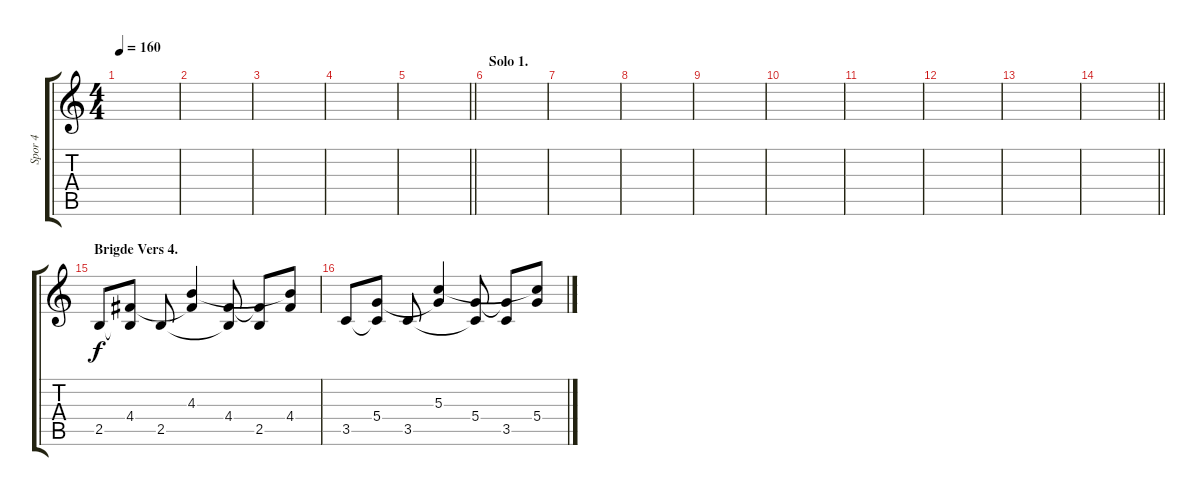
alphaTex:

\track ("Spor 4" "Spor 4") {instrument electricguitarclean}
\staff {score tabs}
\tuning (E4 B3 G3 D3 A2 E2) {hide}
\ts (4 4)
\tempo 160
\clef g2
\ks c
|
|
|
|
\barLineRight lightlight
|
\section ("" "Solo 1.")
|
|
|
|
|
|
|
|
\barLineRight lightlight
|
\section ("" "Brigde Vers 4.")
2.5.8 (4.4 2.5{t}).8 2.5.8 (4.3 4.4{t}).4 (4.4 2.5{t}).8 (4.4{t} 2.5).8 (4.3{t} 4.4).8 |
3.5.8 (5.4 3.5{t}).8 3.5.8 (5.3 5.4{t}).4 (5.4 3.5{t}).8 (5.4{t} 3.5).8 (5.3{t} 5.4).8
